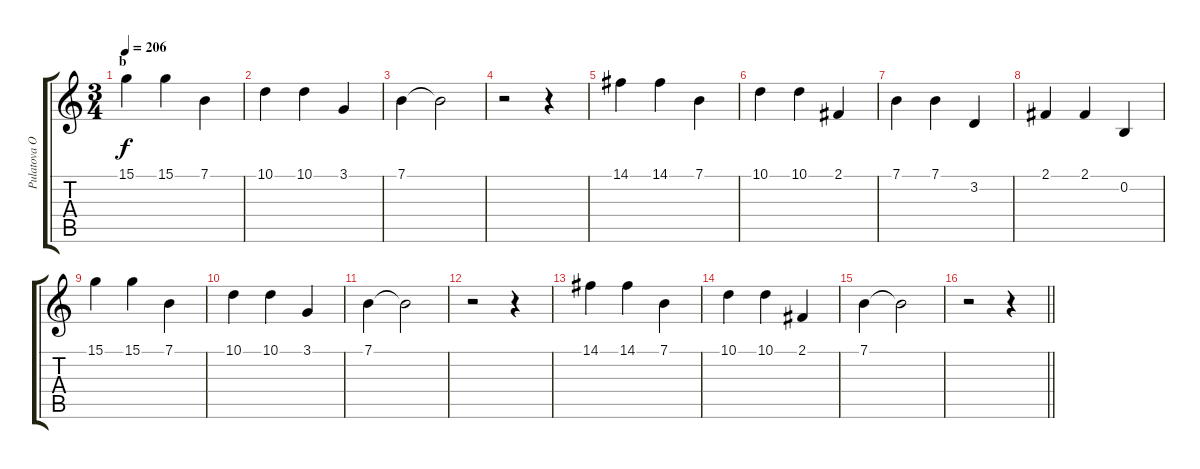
\track ("Pulatova O (RH)" "Pulatova O") {instrument acousticgrandpiano}
\staff {score tabs}
\tuning (E4 B3 G3 D3 A2 E2) {hide}
\ts (3 4)
\section ("" "b")
\tempo 206
\clef g2
\ks c
15.1.4{dy f} 15.1.4 7.1.4 |
10.1.4 10.1.4 3.1.4 |
7.1.4 7.1{t}.2 |
r.2 r.4 |
14.1.4 14.1.4 7.1.4 |
10.1.4 10.1.4 2.1.4 |
7.1.4 7.1.4 3.2.4 |
2.1.4 2.1.4 0.2.4 |
15.1.4 15.1.4 7.1.4 |
10.1.4 10.1.4 3.1.4 |
7.1.4 7.1{t}.2 |
r.2 r.4 |
14.1.4 14.1.4 7.1.4 |
10.1.4 10.1.4 2.1.4 |
7.1.4 7.1{t}.2 |
\barLineRight lightlight
r.2 r.4
